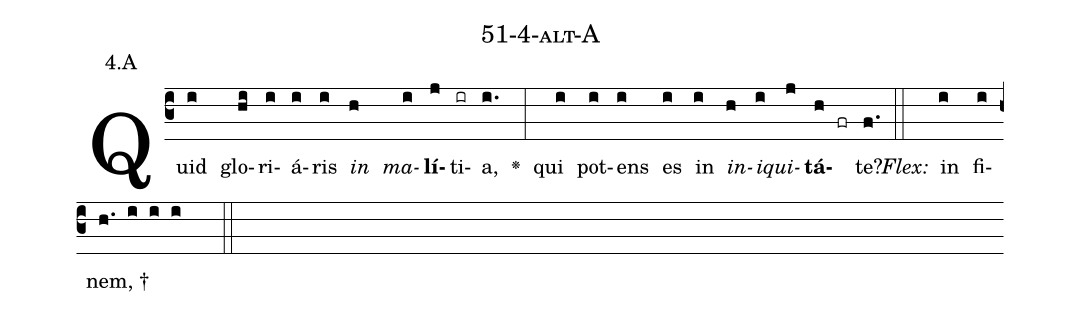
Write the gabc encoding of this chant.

name: 51-4-alt-A;
annotation: 4.A;
%%
(c3)Quid(i) glo(hi)ri(i)á(i)ris(i) <i>in</i>(h) <i>ma</i>(i)<b>lí</b>(j)ti(ir)a,(i.) <v>\greheightstar</v>(:) qui(i) pot(i)ens(i) es(i) in(i) <i>in</i>(h)<i>i</i>(i)<i>qui</i>(j)<b>tá</b>(h fr)te?(f.) (::)
<i>Flex:</i>()  in(i) fi(i)nem, †(h. i i i  ::)

%E(i) u(h) o(i) u(j) a(h) e.(f.) (::)
